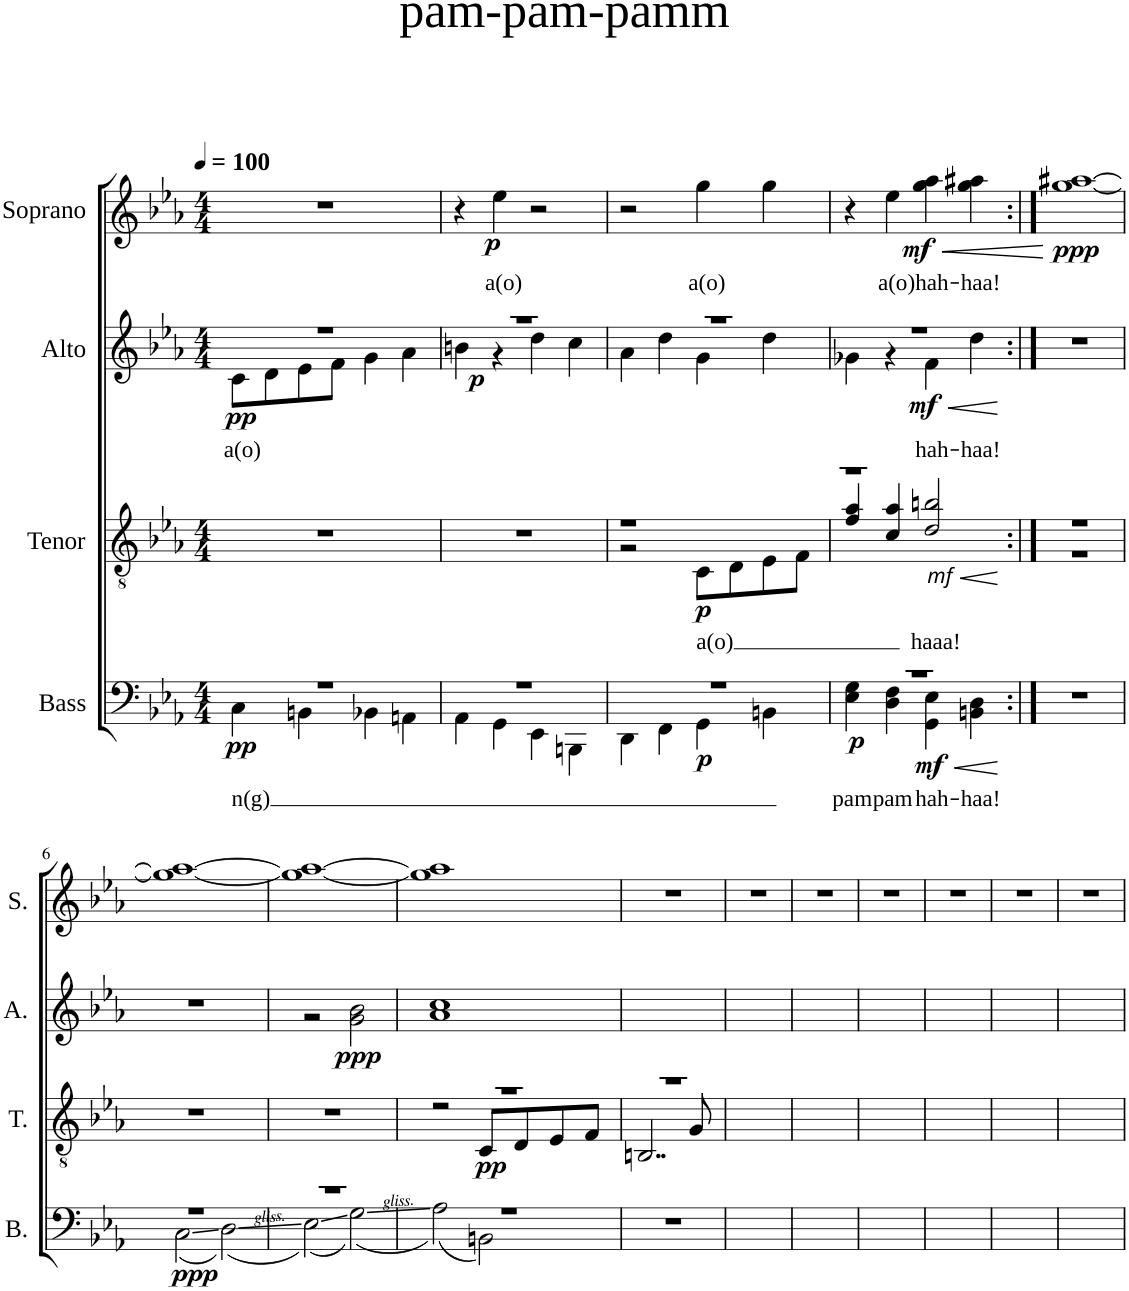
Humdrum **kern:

**kern	**text	**dynam	**kern	**text	**dynam	**kern	**text	**dynam	**kern	**text	**dynam
*part4	*part4	*part4	*part3	*part3	*part3	*part2	*part2	*part2	*part1	*part1	*part1
*staff4	*staff4	*staff4	*staff3	*staff3	*staff3	*staff2	*staff2	*staff2	*staff1	*staff1	*staff1
*I"Bass	*	*	*I"Tenor	*	*	*I"Alto	*	*	*I"Soprano	*	*
*I'B.	*	*	*I'T.	*	*	*I'A.	*	*	*I'S.	*	*
*clefF4	*	*	*clefGv2	*	*	*clefG2	*	*	*clefG2	*	*
*k[b-e-a-]	*	*	*k[b-e-a-]	*	*	*k[b-e-a-]	*	*	*k[b-e-a-]	*	*
*M4/4	*	*	*M4/4	*	*	*M4/4	*	*	*M4/4	*	*
*MM100	*	*	*MM100	*	*	*MM100	*	*	*MM100	*	*
=1	=1	=1	=1	=1	=1	=1	=1	=1	=1	=1	=1
*^	*	*	*	*	*	*	*	*	*	*	*
!	!	!LO:LY:b	!LO:DY:b	!	!	!	!	!LO:LY:b	!LO:DY:b	!	!	!
*	*	*	*	*	*	*	*^	*	*	*	*	*
1r	4C\	n(g)	pp	1r	.	.	1r	8c\L	a(o)	pp	1r	.	.
.	.	.	.	.	.	.	.	8d\	.	.	.	.	.
.	4BBn\	.	.	.	.	.	.	8e-\	.	.	.	.	.
.	.	.	.	.	.	.	.	8f\J	.	.	.	.	.
.	4BB-X\	.	.	.	.	.	.	4g\	.	.	.	.	.
.	4AAn\	.	.	.	.	.	.	4a-\	.	.	.	.	.
=2	=2	=2	=2	=2	=2	=2	=2	=2	=2	=2	=2	=2	=2
!	!	!	!	!	!	!	!	!	!	!LO:DY:b	!	!	!
1r	4AA-\	.	.	1r	.	.	1r	4bn\	.	p	4r	.	.
!	!	!	!	!	!	!	!	!	!	!	!	!LO:LY:b	!LO:DY:b
.	4GG\	.	.	.	.	.	.	4r	.	.	4ee-\	a(o)	p
.	4EE-\	.	.	.	.	.	.	4dd\	.	.	2r	.	.
.	4BBBn\	.	.	.	.	.	.	4cc\	.	.	.	.	.
=3	=3	=3	=3	=3	=3	=3	=3	=3	=3	=3	=3	=3	=3
*	*	*	*	*^	*	*	*	*	*	*	*	*	*
1r	4DD\	.	.	1r	2r	.	.	1r	4a-\	.	.	2r	.	.
.	4FF\	.	.	.	.	.	.	.	4dd\	.	.	.	.	.
!	!	!	!LO:DY:b	!	!	!LO:LY:b	!LO:DY:b	!	!	!	!	!	!LO:LY:b	!
.	4GG\	.	p	.	8C\L	a(o)	p	.	4g\	.	.	4gg\	-a(o)	.
.	.	.	.	.	8D\	.	.	.	.	.	.	.	.	.
.	4BBn\	.	.	.	8E-\	.	.	.	4dd\	.	.	4gg\	.	.
.	.	.	.	.	8F\J	.	.	.	.	.	.	.	.	.
=4	=4	=4	=4	=4	=4	=4	=4	=4	=4	=4	=4	=4	=4	=4
!	!	!LO:LY:b	!LO:DY:b	!	!	!	!	!	!	!	!	!	!	!
1r	4E-\ 4G\	pam	p	1r	4f/ 4a-/	.	.	1r	4g-X\	.	.	4r	.	.
!	!	!LO:LY:b	!	!	!	!	!	!	!	!	!	!	!LO:LY:b	!
.	4D\ 4F\	pam	.	.	4c/ 4a-/	.	.	.	4r	.	.	4ee-\	a(o)	.
!	!	!LO:LY:b	!LO:DY:b	!	!	!LO:LY:b	!LO:HP:b	!	!	!LO:LY:b	!LO:HP:b	!	!LO:LY:b	!LO:HP:b
!	!	!	!	!	!	!	!LO:DY:n=1:b	!	!	!	!LO:DY:n=1:b	!	!	!LO:DY:n=1:b
.	4GG\ 4E-\	hah-	mf	.	2d/ 2bn/	haaa!	< other-dynamics	.	4f\	hah-	< mf	4gg\ 4aa-\	hah-	< mf
!	!	!LO:LY:b	!	!	!	!	!	!	!	!LO:LY:b	!	!	!LO:LY:b	!
.	4BBn\ 4D\	-haa!	.	.	.	.	.	.	4dd\	-haa!	.	4gg\ 4aa#X\	-haa!	.
*v	*v	*	*	*	*	*	*	*v	*v	*	*	*	*	*
*	*	*	*v	*v	*	*	*	*	*	*	*	*
.	.	.	.	.	[	.	.	[	.	.	[
=5:|!	=5:|!	=5:|!	=5:|!	=5:|!	=5:|!	=5:|!	=5:|!	=5:|!	=5:|!	=5:|!	=5:|!
*	*	*	*^	*	*	*	*	*	*	*	*
!	!	!	!	!	!	!	!	!	!	!	!	!LO:DY:b
1r	.	.	1r	1r	.	.	1r	.	.	[1gg [1aa#X	.	ppp
!!LO:LB:g=z
=6	=6	=6	=6	=6	=6	=6	=6	=6	=6	=6	=6	=6
*^	*	*	*	*	*	*	*	*	*	*	*	*
!	!	!	!LO:DY:b	!	!	!	!	!	!	!	!	!	!
*	*	*	*	*v	*v	*	*	*	*	*	*	*	*
1r	(2C\	.	ppp	1r	.	.	1r	.	.	1gg_ 1aa#_	.	.
.	(2D\)	.	.	.	.	.	.	.	.	.	.	.
=7	=7	=7	=7	=7	=7	=7	=7	=7	=7	=7	=7	=7
*	*	*	*	*	*	*	*^	*	*	*	*	*
1r	(2E-\)	.	.	1r	.	.	1ryy	2r	.	.	1gg_ 1aa#_	.	.
!	!	!	!	!	!	!	!	!	!	!LO:DY:b	!	!	!
.	(2G\)	.	.	.	.	.	.	2g\ 2b-\	.	ppp	.	.	.
=8	=8	=8	=8	=8	=8	=8	=8	=8	=8	=8	=8	=8	=8
*	*	*	*	*^	*	*	*	*	*	*	*	*	*
1r	(2A-\)	.	.	1r	2r	.	.	1ryy	1a- 1cc	.	.	1gg] 1aa#]	.	.
!	!	!	!	!	!	!	!LO:DY:b	!	!	!	!	!	!	!
.	2BBn\)	.	.	.	8C/L	.	pp	.	.	.	.	.	.	.
.	.	.	.	.	8D/	.	.	.	.	.	.	.	.	.
.	.	.	.	.	8E-/	.	.	.	.	.	.	.	.	.
.	.	.	.	.	8F/J	.	.	.	.	.	.	.	.	.
*v	*v	*	*	*	*	*	*	*v	*v	*	*	*	*	*
=9	=9	=9	=9	=9	=9	=9	=9	=9	=9	=9	=9	=9
1r	.	.	1r	2..BBn/	.	.	1ryy	.	.	1r	.	.
.	.	.	.	8G/	.	.	.	.	.	.	.	.
*	*	*	*v	*v	*	*	*	*	*	*	*	*
=10	=10	=10	=10	=10	=10	=10	=10	=10	=10	=10	=10
1ryy	.	.	1ryy	.	.	1ryy	.	.	1r	.	.
=11	=11	=11	=11	=11	=11	=11	=11	=11	=11	=11	=11
1ryy	.	.	1ryy	.	.	1ryy	.	.	1r	.	.
=12	=12	=12	=12	=12	=12	=12	=12	=12	=12	=12	=12
1ryy	.	.	1ryy	.	.	1ryy	.	.	1r	.	.
=13	=13	=13	=13	=13	=13	=13	=13	=13	=13	=13	=13
1ryy	.	.	1ryy	.	.	1ryy	.	.	1r	.	.
=14	=14	=14	=14	=14	=14	=14	=14	=14	=14	=14	=14
1ryy	.	.	1ryy	.	.	1ryy	.	.	1r	.	.
=15	=15	=15	=15	=15	=15	=15	=15	=15	=15	=15	=15
1ryy	.	.	1ryy	.	.	1ryy	.	.	1r	.	.
=	=	=	=	=	=	=	=	=	=	=	=
*-	*-	*-	*-	*-	*-	*-	*-	*-	*-	*-	*-
